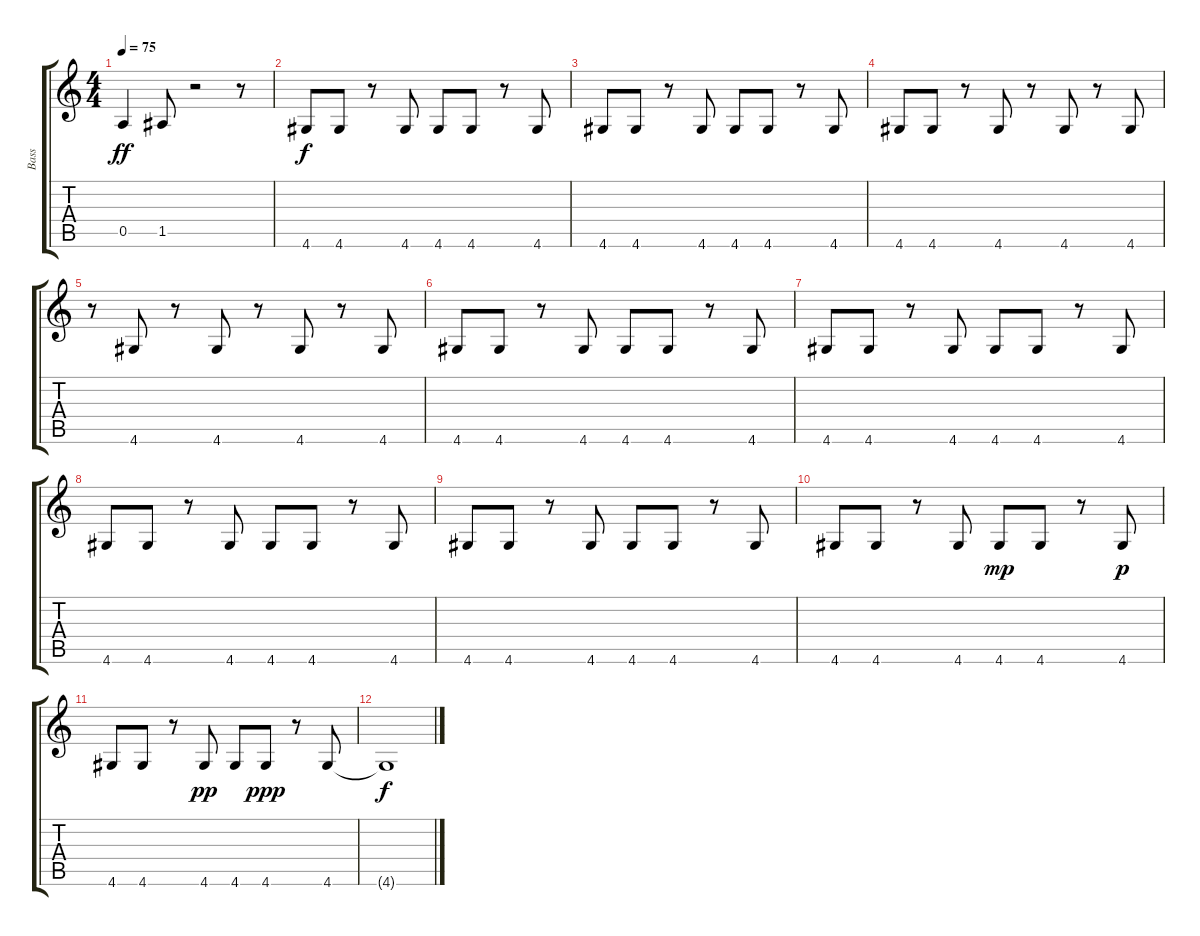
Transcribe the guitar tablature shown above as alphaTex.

\track ("Bass" "Bass") {instrument electricbassfinger}
\staff {score tabs}
\tuning (E4 B3 G3 D3 A2 E2) {hide}
\ts (4 4)
\tempo 75
\clef g2
\ks c
0.5.4{dy ff} 1.5.8 r.2 r.8 |
4.6.8{dy f} 4.6.8 r.8 4.6.8 4.6.8 4.6.8 r.8 4.6.8 |
4.6.8 4.6.8 r.8 4.6.8 4.6.8 4.6.8 r.8 4.6.8 |
4.6.8 4.6.8 r.8 4.6.8 r.8 4.6.8 r.8 4.6.8 |
r.8 4.6.8 r.8 4.6.8 r.8 4.6.8 r.8 4.6.8 |
4.6.8 4.6.8 r.8 4.6.8 4.6.8 4.6.8 r.8 4.6.8 |
4.6.8 4.6.8 r.8 4.6.8 4.6.8 4.6.8 r.8 4.6.8 |
4.6.8 4.6.8 r.8 4.6.8 4.6.8 4.6.8 r.8 4.6.8 |
4.6.8 4.6.8 r.8 4.6.8 4.6.8 4.6.8 r.8 4.6.8 |
4.6.8 4.6.8 r.8 4.6.8 4.6.8{dy mp} 4.6.8 r.8 4.6.8{dy p} |
4.6.8 4.6.8 r.8 4.6.8{dy pp} 4.6.8 4.6.8{dy ppp} r.8 4.6.8 |
4.6{t}.1{dy f}
